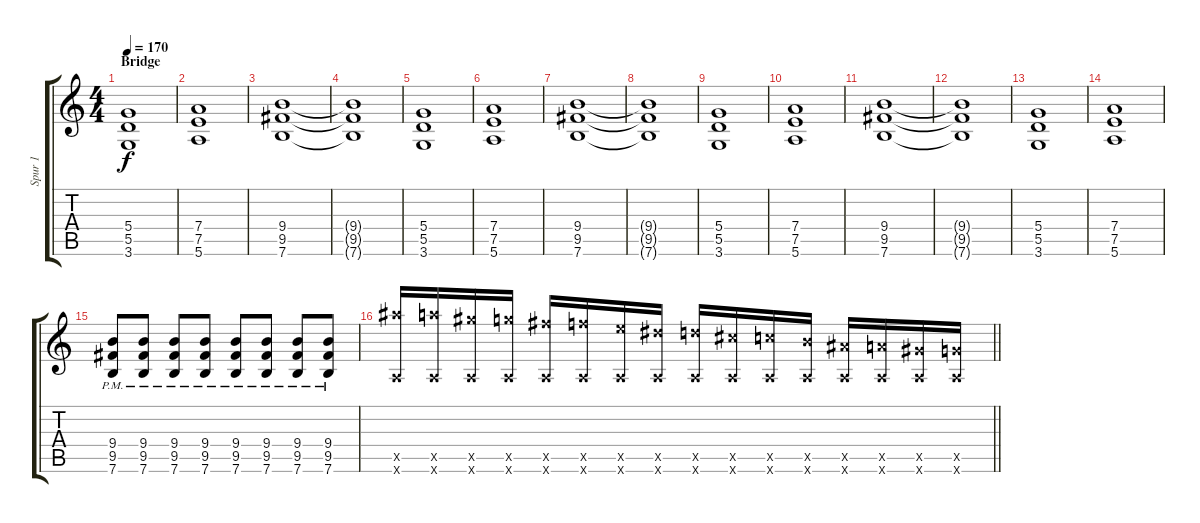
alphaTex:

\track ("Spur 1" "Spur 1") {instrument distortionguitar}
\staff {score tabs}
\tuning (E4 B3 G3 D3 A2 E2) {hide}
\ts (4 4)
\section ("" "Bridge")
\tempo 170
\clef g2
\ks c
(5.4 5.5 3.6).1{dy f} |
(7.4 7.5 5.6).1 |
(9.4 9.5 7.6).1 |
(9.4{t} 9.5{t} 7.6{t}).1 |
(5.4 5.5 3.6).1 |
(7.4 7.5 5.6).1 |
(9.4 9.5 7.6).1 |
(9.4{t} 9.5{t} 7.6{t}).1 |
(5.4 5.5 3.6).1 |
(7.4 7.5 5.6).1 |
(9.4 9.5 7.6).1 |
(9.4{t} 9.5{t} 7.6{t}).1 |
(5.4 5.5 3.6).1 |
(7.4 7.5 5.6).1 |
(9.4{pm} 9.5 7.6).8 (9.4{pm} 9.5 7.6).8 (9.4{pm} 9.5 7.6).8 (9.4{pm} 9.5 7.6).8 (9.4{pm} 9.5 7.6).8 (9.4{pm} 9.5 7.6).8 (9.4{pm} 9.5 7.6).8 (9.4{pm} 9.5 7.6).8 |
\barLineRight lightlight
(0.5{x} 30.6{x}).16 (0.5{x} 29.6{x}).16 (0.5{x} 28.6{x}).16 (0.5{x} 27.6{x}).16 (0.5{x} 26.6{x}).16 (0.5{x} 25.6{x}).16 (0.5{x} 24.6{x}).16 (0.5{x} 23.6{x}).16 (0.5{x} 22.6{x}).16 (0.5{x} 21.6{x}).16 (0.5{x} 20.6{x}).16 (0.5{x} 19.6{x}).16 (0.5{x} 18.6{x}).16 (0.5{x} 17.6{x}).16 (0.5{x} 16.6{x}).16 (0.5{x} 15.6{x}).16
